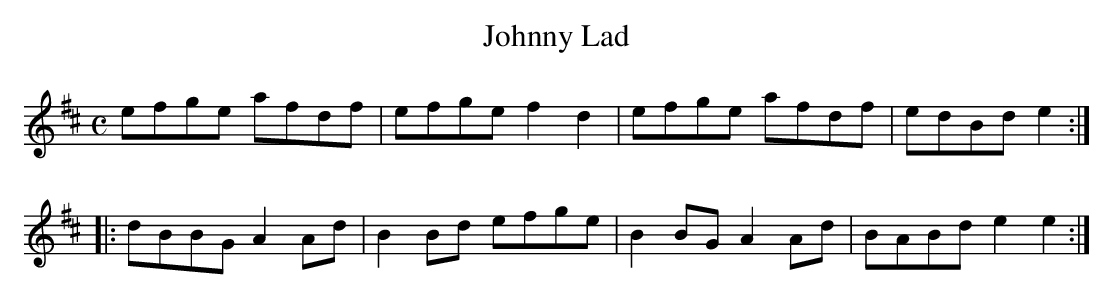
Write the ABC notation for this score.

X:1
T:Johnny Lad
M:C
L:1/8
K:D
efge afdf|efge f2d2|efge afdf|edBd 2e2:|
|:dBBG A2 Ad|B2 Bd efge|B2 BG A2 Ad|BABd e2e2:|
